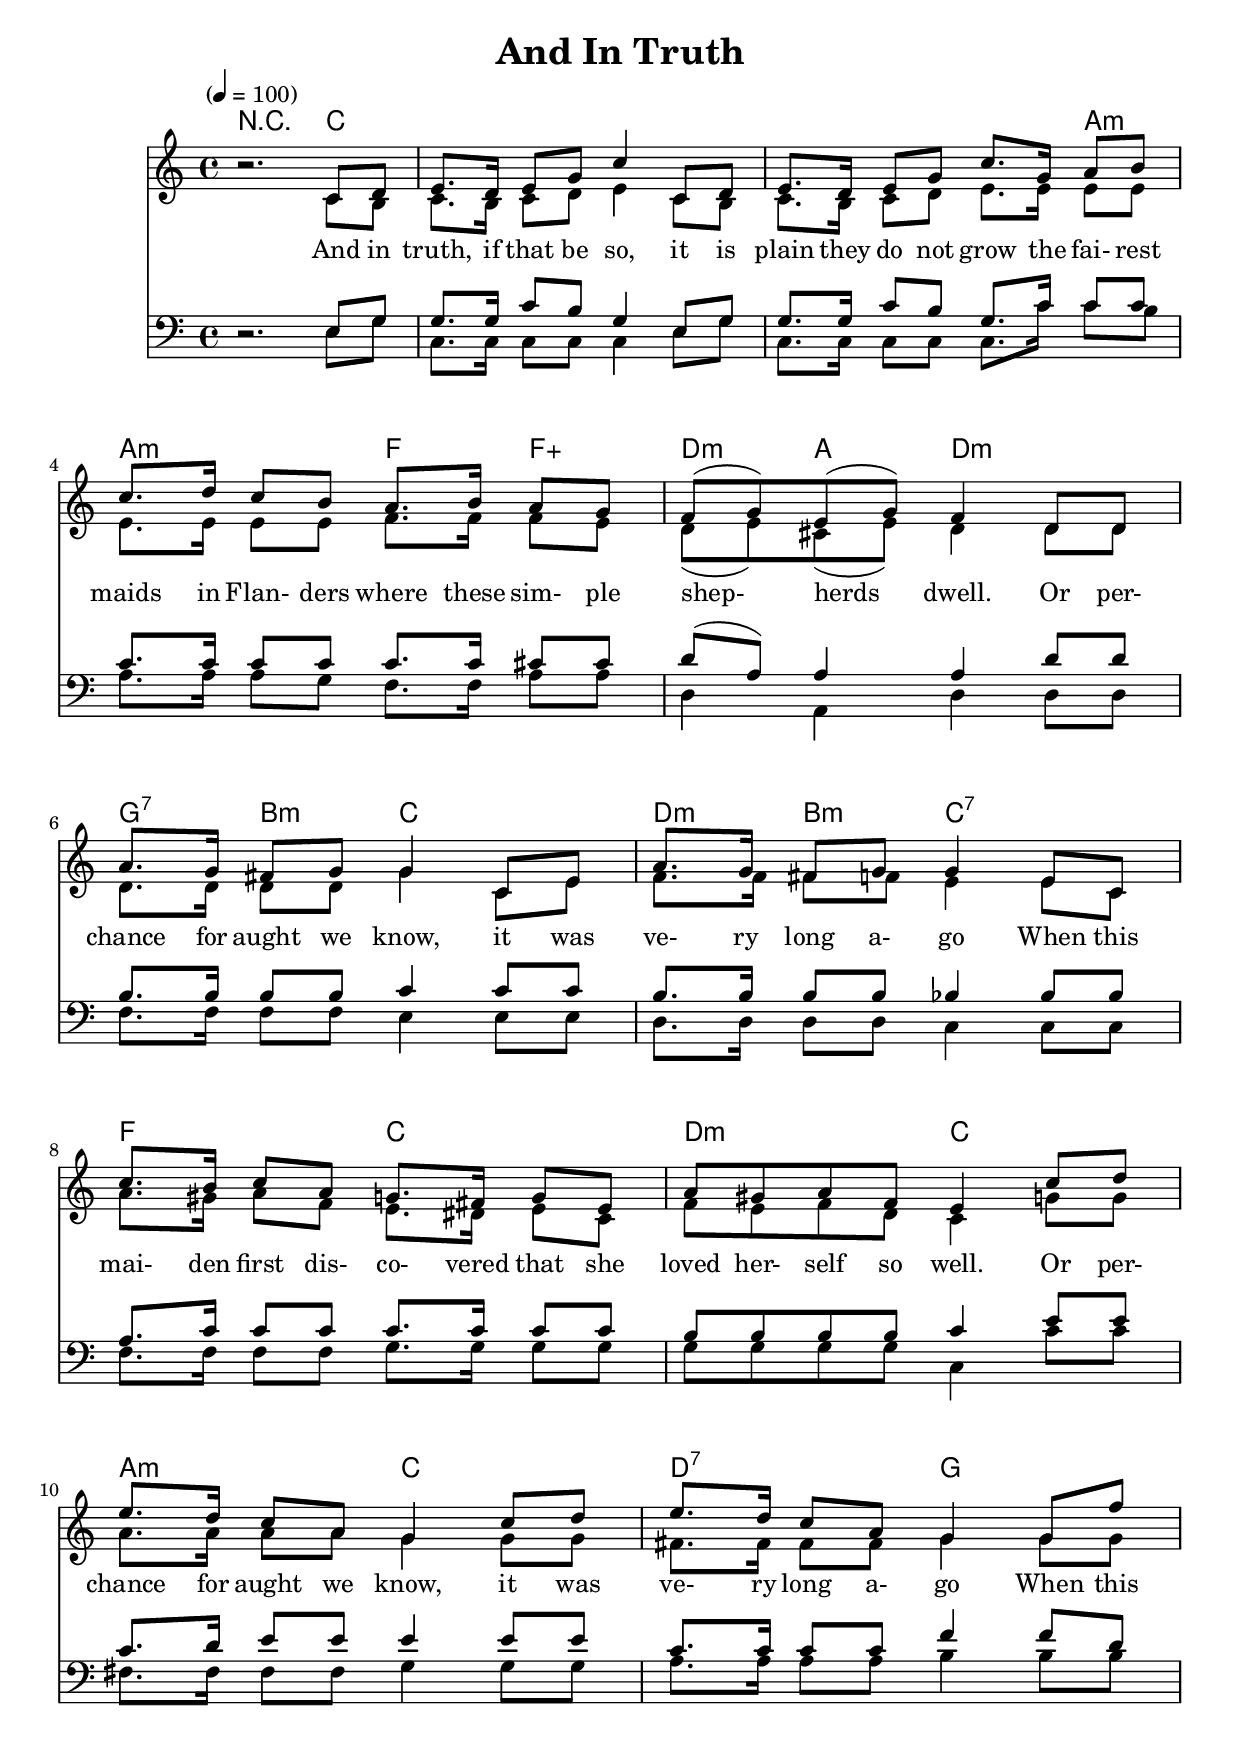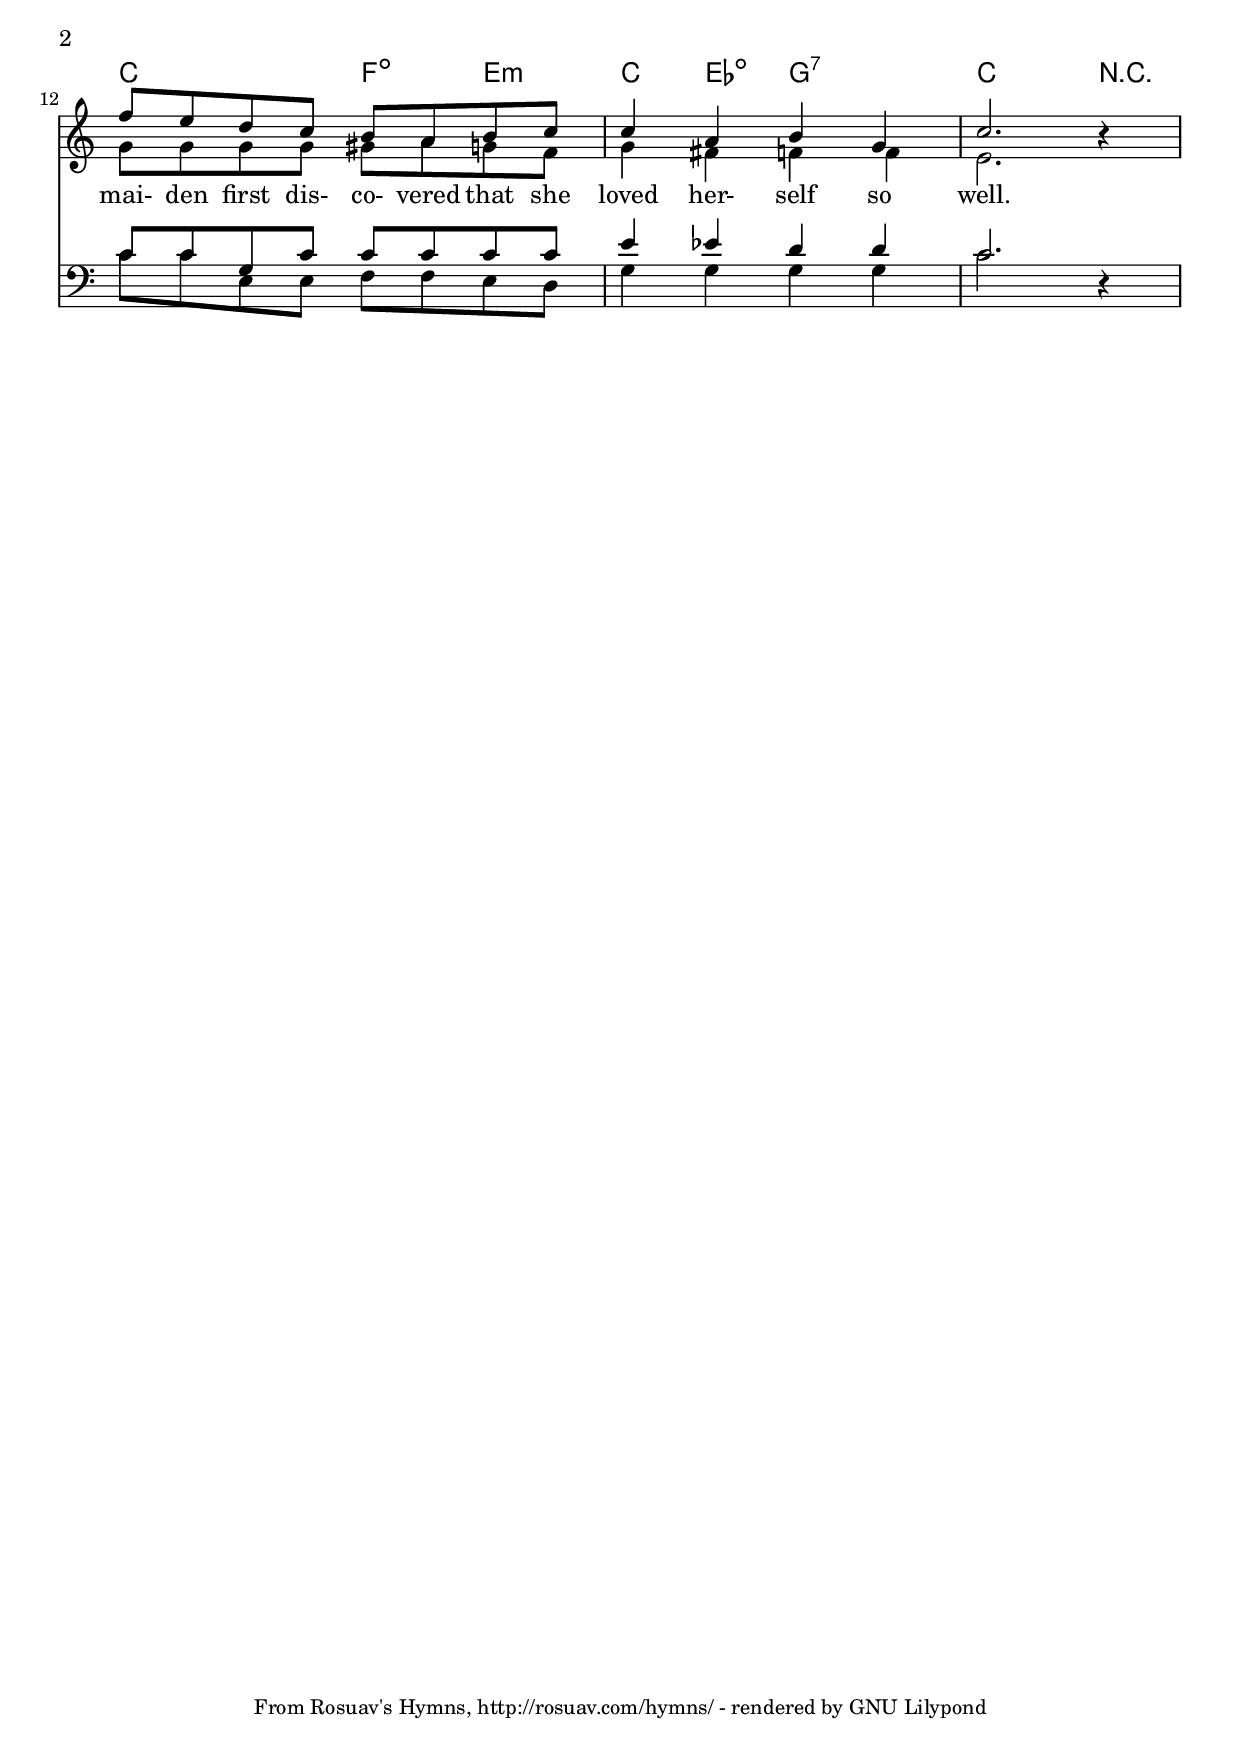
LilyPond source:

\version "2.24.0"
% Instant hymn file, just add content!
% Beauty Stone new score, page 84
\include "../Hymnal.ly"

\header
{
    title="And In Truth"
    % subtitle=""
    % poet=""
    % composer=""
    % arranger="arr Chris Angelico" % 2011-09-02
    % meter=""
    % piece="" ??
}

\score {
    <<
        \new ChordNames {
            \set chordChanges = ##t
            \transpose c c,
            \chordmode {
                r2.
                c4 c c c c c c c
                a:m a:m a:m f f:aug d:m a d:m
                d:m g:7 b:m c c d:m b:m c:7
                c:7 f f c c d:m d:m c
                c a:m a:m c c d:7 d:7 g
                g c c f:dim e:m c ef:dim g:7 g:7 c2. r4
            }
        }
        \new Staff <<
            \set Staff.midiInstrument = "acoustic grand"
            \key c \major
            \time 4/4
            \tempo "" 4 = 100
            \new Voice = "sops" \relative f' {
                r2. % To start on an upbeat, put this _before_ the \voiceOne (otherwise it works fine, but prints badly)
                \voiceOne
                c8 d e8. d16 e8 g c4 c,8 d e8. d16 e8 g c8.
                g16 a8 b c8. d16 c8 b a8. b16 a8 g f(g) e(g) f4
                d8 d a'8. g16 fs8 g g4 c,8 e a8. g16 fs8 g g4
                e8 c c'8. b16 c8 a g8. fs16 g8 e a gs a f e4
                c'8 d e8. d16 c8 a g4 c8 d e8. d16 c8 a g4
                g8 f' f e d c b a b c c4 a b g c2.
                \oneVoice
                r4
            }
            \addlyrics { \lyr \lyricmode {
                !And in truth, if that be so, it is plain they do not grow
                !the fai- rest maids in Flan- ders where these sim- ple shep- herds dwell.
                !Or per- chance for aught we know, it was ve- ry long a- go
                !When this mai- den first dis- co- vered that she loved her- self so well.
                !Or per- chance for aught we know, it was ve- ry long a- go
                !When this mai- den first dis- co- vered that she loved her- self so well.
            } }
            \new Voice = "alto" \relative f' {
                s2. % The same rest, but as a spacer so it doesn't print
                \voiceTwo
                c8 b c8. b16 c8 d e4 c8 b c8. b16 c8 d e8.
                e16 e8 e e8. e16 e8 e f8. f16 f8 e d(e) cs(e) d4
                d8 d d8. d16 d8 d g4 c,8 e f8. f16 f8 f e4
                e8 c a'8. gs16 a8 f e8. ds16 e8 c f e f d c4
                g'8 g a8. a16 a8 a g4 g8 g fs8. fs16 fs8 fs g4
                g8 g g g g g gs a g f g4 fs f f e2.
            }
        >>
        \new Staff <<
            \clef bass
            \key c \major
            \new Voice = "tenor" \relative c {
                r2.
                \voiceOne
                e8 g g8. g16 c8 b g4 e8 g g8. g16 c8 b g8.
                c16 c8 c c8. c16 c8 c c8. c16 cs8 cs d(a) a4 a
                d8 d b8. b16 b8 b c4 c8 c b8. b16 b8 b bf4
                bf8 bf a8. c16 c8 c c8. c16 c8 c b b b b c4
                e8 e c8. d16 e8 e e4 e8 e c8. c16 c8 c f4
                f8 d c c g c c c c c e4 ef d d c2.
                \oneVoice
                r4
            }
            \new Voice = "bass" \relative c {
                s2.
                \voiceTwo
                e8 g c,8. c16 c8 c c4 e8 g c,8. c16 c8 c c8.
                c'16 c8 b a8. a16 a8 g f8. f16 a8 a d,4 a d
                d8 d f8. f16 f8 f e4 e8 e d8. d16 d8 d c4
                c8 c f8. f16 f8 f g8. g16 g8 g g g g g c,4
                c'8 c fs,8. fs16 fs8 fs g4 g8 g a8. a16 a8 a b4
                b8 b c c e, e f f e d g4 g g g c2.
            }
        >>
    >>
    \layout { }
    % \midi { }
    \midi { \context { \ChordNames \remove Note_performer } } % Stop chords from sounding in the MIDI
}

